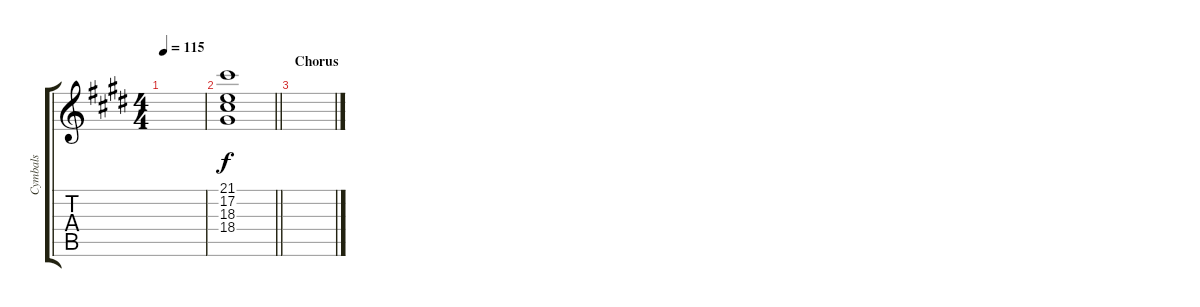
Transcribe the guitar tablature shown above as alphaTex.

\track ("Cymbals" "Cymbals") {instrument reversecymbal}
\staff {score tabs}
\tuning (E4 B3 G3 D3 A2 E2) {hide}
\ts (4 4)
\tempo 115
\clef g2
\ks c#minor
|
\barLineRight lightlight
(21.1 17.2 18.3 18.4).1{volume 16} |
\section ("" "Chorus")
